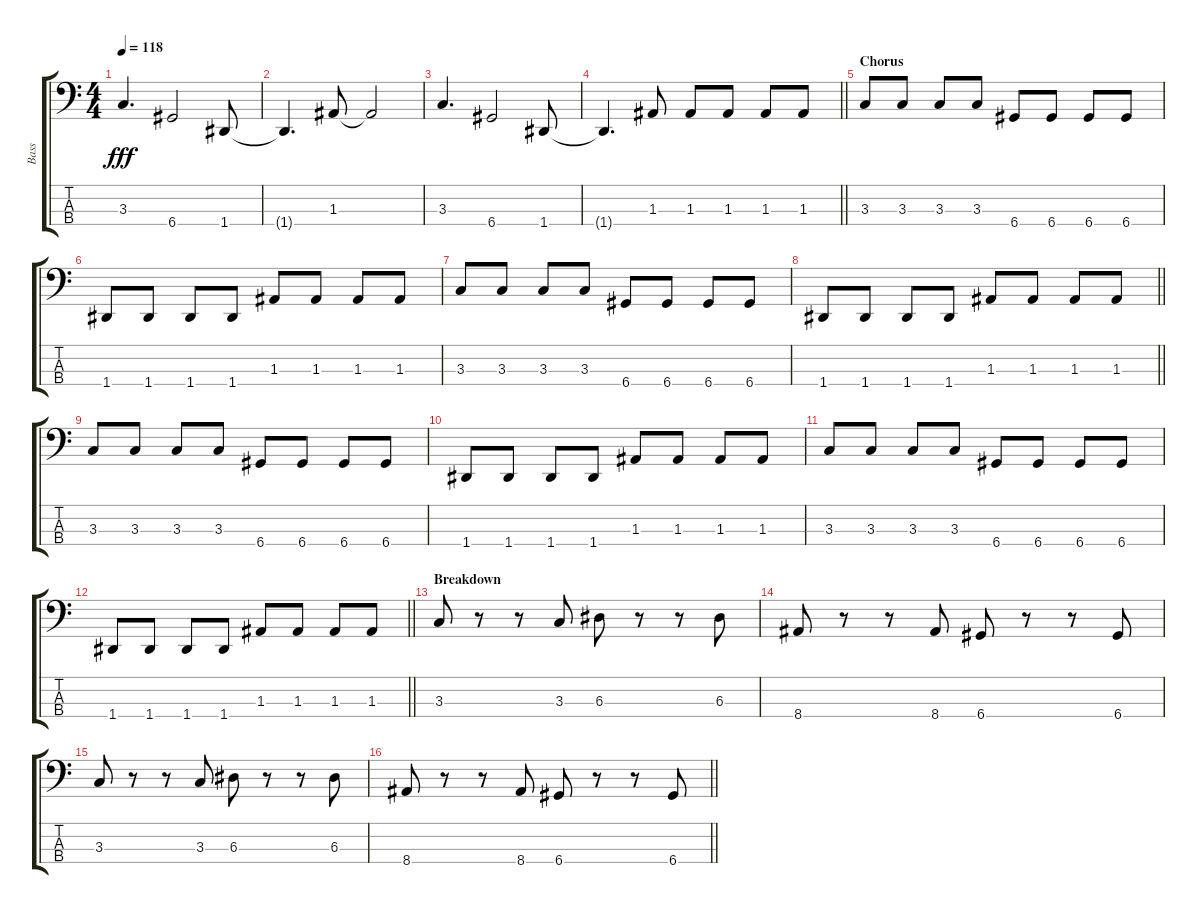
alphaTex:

\track ("Bass" "Bass") {instrument electricbasspick}
\staff {score tabs}
\tuning (G2 D2 A1 D1) {hide}
\ts (4 4)
\tempo 118
\clef f4
\ks c
3.3.4{d dy fff} 6.4.2 1.4.8 |
1.4{t}.4{d} 1.3.8 1.3{t}.2 |
3.3.4{d} 6.4.2 1.4.8 |
\barLineRight lightlight
1.4{t}.4{d} 1.3.8 1.3.8 1.3.8 1.3.8 1.3.8 |
\section ("" "Chorus")
3.3.8 3.3.8 3.3.8 3.3.8 6.4.8 6.4.8 6.4.8 6.4.8 |
1.4.8 1.4.8 1.4.8 1.4.8 1.3.8 1.3.8 1.3.8 1.3.8 |
3.3.8 3.3.8 3.3.8 3.3.8 6.4.8 6.4.8 6.4.8 6.4.8 |
\barLineRight lightlight
1.4.8 1.4.8 1.4.8 1.4.8 1.3.8 1.3.8 1.3.8 1.3.8 |
3.3.8 3.3.8 3.3.8 3.3.8 6.4.8 6.4.8 6.4.8 6.4.8 |
1.4.8 1.4.8 1.4.8 1.4.8 1.3.8 1.3.8 1.3.8 1.3.8 |
3.3.8 3.3.8 3.3.8 3.3.8 6.4.8 6.4.8 6.4.8 6.4.8 |
\barLineRight lightlight
1.4.8 1.4.8 1.4.8 1.4.8 1.3.8 1.3.8 1.3.8 1.3.8 |
\section ("" "Breakdown")
3.3.8 r.8 r.8 3.3.8 6.3.8 r.8 r.8 6.3.8 |
8.4.8 r.8 r.8 8.4.8 6.4.8 r.8 r.8 6.4.8 |
3.3.8 r.8 r.8 3.3.8 6.3.8 r.8 r.8 6.3.8 |
\barLineRight lightlight
8.4.8 r.8 r.8 8.4.8 6.4.8 r.8 r.8 6.4.8
